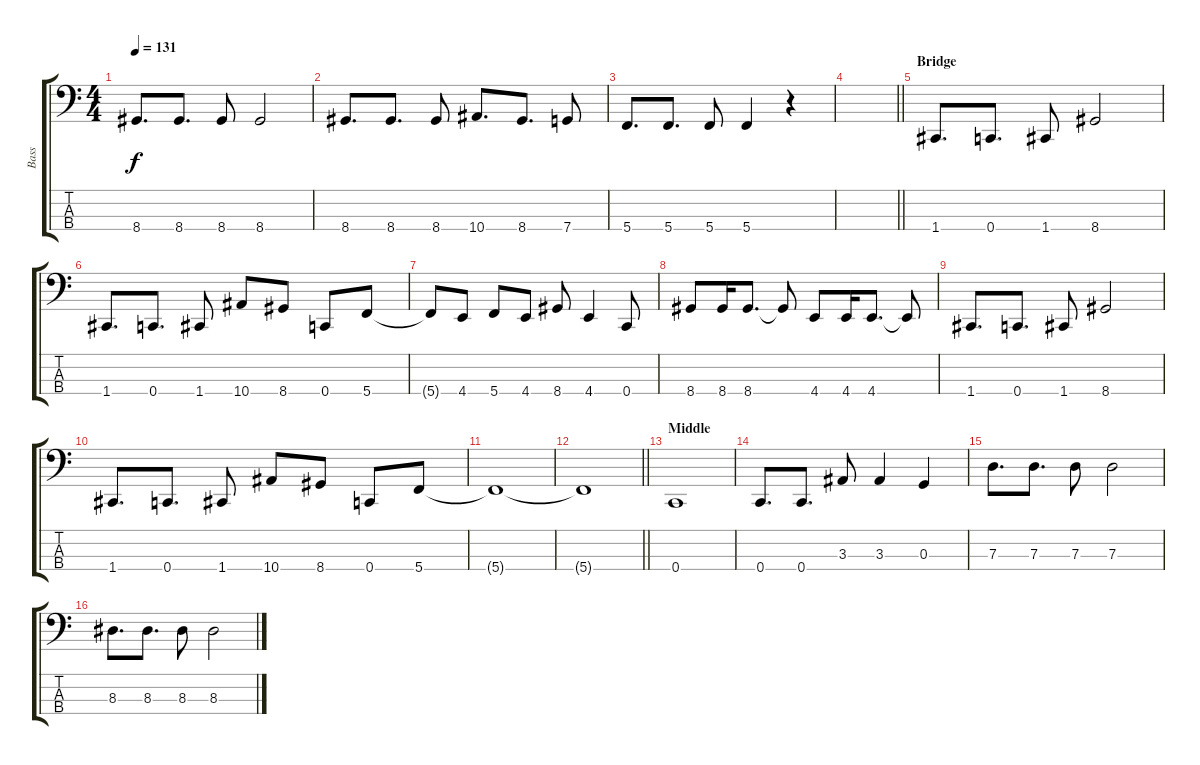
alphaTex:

\track ("Bass" "Bass") {instrument electricbasspick}
\staff {score tabs}
\tuning (F2 C2 G1 C1) {hide}
\ts (4 4)
\tempo 131
\clef f4
\ks c
8.4.8{d dy f} 8.4.8{d} 8.4.8 8.4.2 |
8.4.8{d} 8.4.8{d} 8.4.8 10.4.8{d} 8.4.8{d} 7.4.8 |
5.4.8{d} 5.4.8{d} 5.4.8 5.4.4 r.4 |
\barLineRight lightlight
|
\section ("" "Bridge")
1.4.8{d} 0.4.8{d} 1.4.8 8.4.2 |
1.4.8{d} 0.4.8{d} 1.4.8 10.4.8 8.4.8 0.4.8 5.4.8 |
5.4{t}.8 4.4.8 5.4.8 4.4.8 8.4.8 4.4.4 0.4.8 |
8.4.8 8.4.16 8.4.8{d} 8.4{t}.8 4.4.8 4.4.16 4.4.8{d} 4.4{t}.8 |
1.4.8{d} 0.4.8{d} 1.4.8 8.4.2 |
1.4.8{d} 0.4.8{d} 1.4.8 10.4.8 8.4.8 0.4.8 5.4.8 |
5.4{t}.1 |
\barLineRight lightlight
5.4{t}.1 |
\section ("" "Middle")
0.4.1 |
0.4.8{d} 0.4.8{d} 3.3.8 3.3.4 0.3.4 |
7.3.8{d} 7.3.8{d} 7.3.8 7.3.2 |
8.3.8{d} 8.3.8{d} 8.3.8 8.3.2
